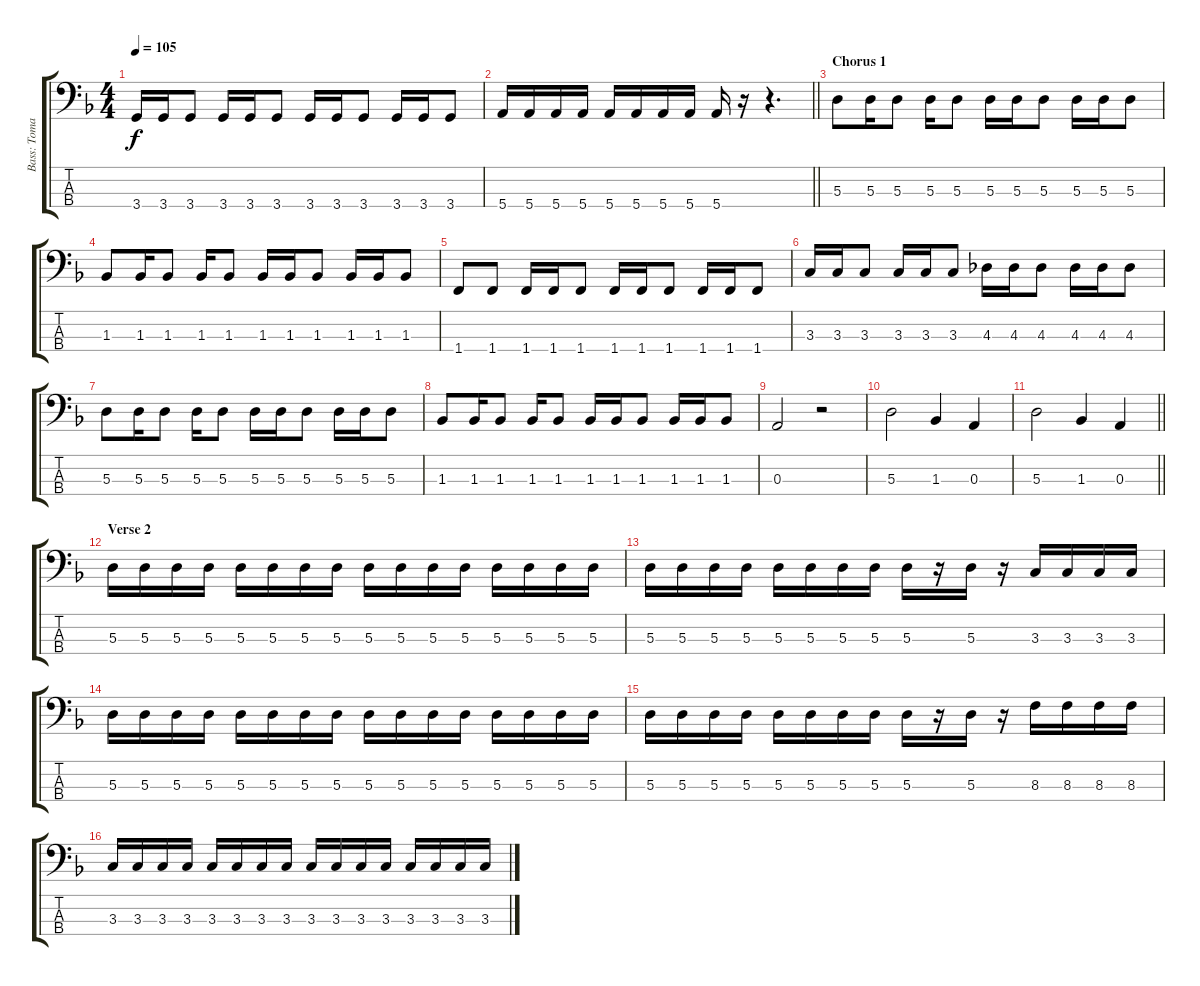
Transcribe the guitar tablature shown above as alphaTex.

\track ("Bass: Tomas Stolt" "Bass: Toma") {instrument electricbassfinger}
\staff {score tabs}
\tuning (G2 D2 A1 E1) {hide}
\ts (4 4)
\tempo 105
\clef f4
\ks dminor
3.4.16{dy f} 3.4.16 3.4.8 3.4.16 3.4.16 3.4.8 3.4.16 3.4.16 3.4.8 3.4.16 3.4.16 3.4.8 |
\barLineRight lightlight
5.4.16 5.4.16 5.4.16 5.4.16 5.4.16 5.4.16 5.4.16 5.4.16 5.4.16 r.16 r.4{d} |
\section ("" "Chorus 1")
5.3.8 5.3.16 5.3.8 5.3.16 5.3.8 5.3.16 5.3.16 5.3.8 5.3.16 5.3.16 5.3.8 |
1.3.8 1.3.16 1.3.8 1.3.16 1.3.8 1.3.16 1.3.16 1.3.8 1.3.16 1.3.16 1.3.8 |
1.4.8 1.4.8 1.4.16 1.4.16 1.4.8 1.4.16 1.4.16 1.4.8 1.4.16 1.4.16 1.4.8 |
3.3.16 3.3.16 3.3.8 3.3.16 3.3.16 3.3.8 4.3.16 4.3.16 4.3.8 4.3.16 4.3.16 4.3.8 |
5.3.8 5.3.16 5.3.8 5.3.16 5.3.8 5.3.16 5.3.16 5.3.8 5.3.16 5.3.16 5.3.8 |
1.3.8 1.3.16 1.3.8 1.3.16 1.3.8 1.3.16 1.3.16 1.3.8 1.3.16 1.3.16 1.3.8 |
0.3.2 r.2 |
5.3.2 1.3.4 0.3.4 |
\barLineRight lightlight
5.3.2 1.3.4 0.3.4 |
\section ("" "Verse 2")
5.3.16 5.3.16 5.3.16 5.3.16 5.3.16 5.3.16 5.3.16 5.3.16 5.3.16 5.3.16 5.3.16 5.3.16 5.3.16 5.3.16 5.3.16 5.3.16 |
5.3.16 5.3.16 5.3.16 5.3.16 5.3.16 5.3.16 5.3.16 5.3.16 5.3.16 r.16 5.3.16 r.16 3.3.16 3.3.16 3.3.16 3.3.16 |
5.3.16 5.3.16 5.3.16 5.3.16 5.3.16 5.3.16 5.3.16 5.3.16 5.3.16 5.3.16 5.3.16 5.3.16 5.3.16 5.3.16 5.3.16 5.3.16 |
5.3.16 5.3.16 5.3.16 5.3.16 5.3.16 5.3.16 5.3.16 5.3.16 5.3.16 r.16 5.3.16 r.16 8.3.16 8.3.16 8.3.16 8.3.16 |
3.3.16 3.3.16 3.3.16 3.3.16 3.3.16 3.3.16 3.3.16 3.3.16 3.3.16 3.3.16 3.3.16 3.3.16 3.3.16 3.3.16 3.3.16 3.3.16
